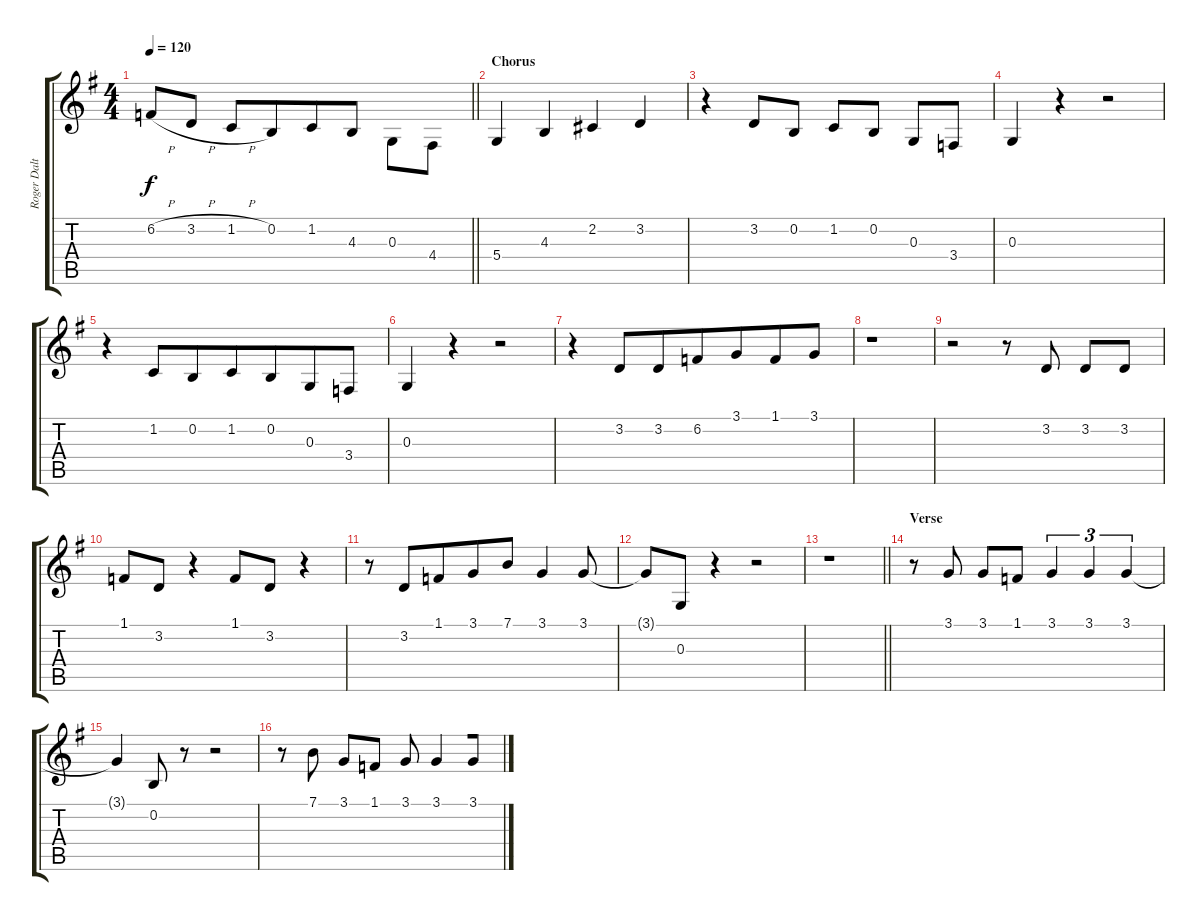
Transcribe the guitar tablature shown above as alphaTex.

\track ("Roger Daltrey" "Roger Dalt") {instrument flute}
\staff {score tabs}
\tuning (E4 B3 G3 D3 A2 E2) {hide}
\ts (4 4)
\tempo 120
\clef g2
\barLineRight lightlight
\ks g
6.2{h}.8{dy f beam Up} 3.2{h}.8{beam Up} 1.2{h}.8{beam Up} 0.2.8{beam Up beam merge} 1.2.8{beam Up} 4.3.8{beam Up} 0.3.8{beam Down} 4.4.8{beam Down} |
\section ("" "Chorus")
5.4.4{beam merge} 4.3.4{beam merge} 2.2.4 3.2.4 |
r.4{beam merge} 3.2.8 0.2.8 1.2.8 0.2.8 0.3.8 3.4.8 |
0.3.4{beam merge} r.4{beam merge} r.2 |
r.4{beam merge} 1.2.8{beam merge} 0.2.8{beam merge} 1.2.8{beam merge} 0.2.8{beam merge} 0.3.8 3.4.8 |
0.3.4 r.4 r.2 |
r.4{beam merge} 3.2.8 3.2.8{beam merge} 6.2.8 3.1.8{beam merge} 1.1.8{beam merge} 3.1.8 |
r.1 |
r.2 r.8 3.2.8 3.2.8 3.2.8 |
1.1.8{beam merge} 3.2.8 r.4 1.1.8 3.2.8 r.4 |
r.8 3.2.8{beam merge} 1.1.8 3.1.8{beam merge} 7.1.8 3.1.4 3.1.8 |
3.1{t}.8{beam merge} 0.3.8 r.4{beam merge} r.2 |
\barLineRight lightlight
r.1 |
\section ("" "Verse")
r.8 3.1.8 3.1.8 1.1.8{beam merge} 3.1.4{tu (3 2) beam merge} 3.1.4{tu (3 2) beam merge} 3.1.4{tu (3 2)} |
3.1{t}.4 0.2.8{beam merge} r.8{beam merge} r.2 |
r.8{beam merge} 7.1.8 3.1.8 1.1.8 3.1.8 3.1.4{beam merge} 3.1.8
